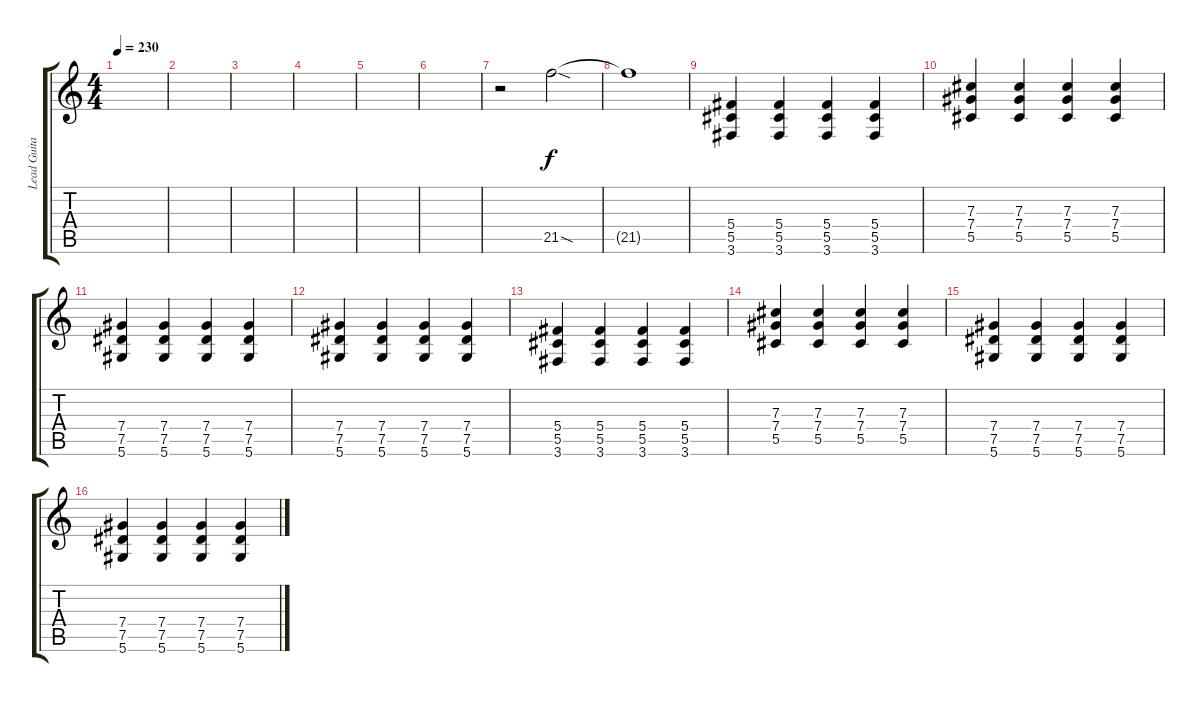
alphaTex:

\track ("Lead Guitar" "Lead Guita") {instrument overdrivenguitar}
\staff {score tabs}
\tuning (Eb4 Bb3 Gb3 Db3 Ab2 Eb2) {hide}
\ts (4 4)
\tempo 230
\clef g2
\ks c
|
|
|
|
|
|
r.2 21.5{sod}.2 |
21.5{t}.1 |
(5.4 5.5 3.6).4 (5.4 5.5 3.6).4 (5.4 5.5 3.6).4 (5.4 5.5 3.6).4 |
(7.3 7.4 5.5).4 (7.3 7.4 5.5).4 (7.3 7.4 5.5).4 (7.3 7.4 5.5).4 |
(7.4 7.5 5.6).4 (7.4 7.5 5.6).4 (7.4 7.5 5.6).4 (7.4 7.5 5.6).4 |
(7.4 7.5 5.6).4 (7.4 7.5 5.6).4 (7.4 7.5 5.6).4 (7.4 7.5 5.6).4 |
(5.4 5.5 3.6).4 (5.4 5.5 3.6).4 (5.4 5.5 3.6).4 (5.4 5.5 3.6).4 |
(7.3 7.4 5.5).4 (7.3 7.4 5.5).4 (7.3 7.4 5.5).4 (7.3 7.4 5.5).4 |
(7.4 7.5 5.6).4 (7.4 7.5 5.6).4 (7.4 7.5 5.6).4 (7.4 7.5 5.6).4 |
(7.4 7.5 5.6).4 (7.4 7.5 5.6).4 (7.4 7.5 5.6).4 (7.4 7.5 5.6).4
